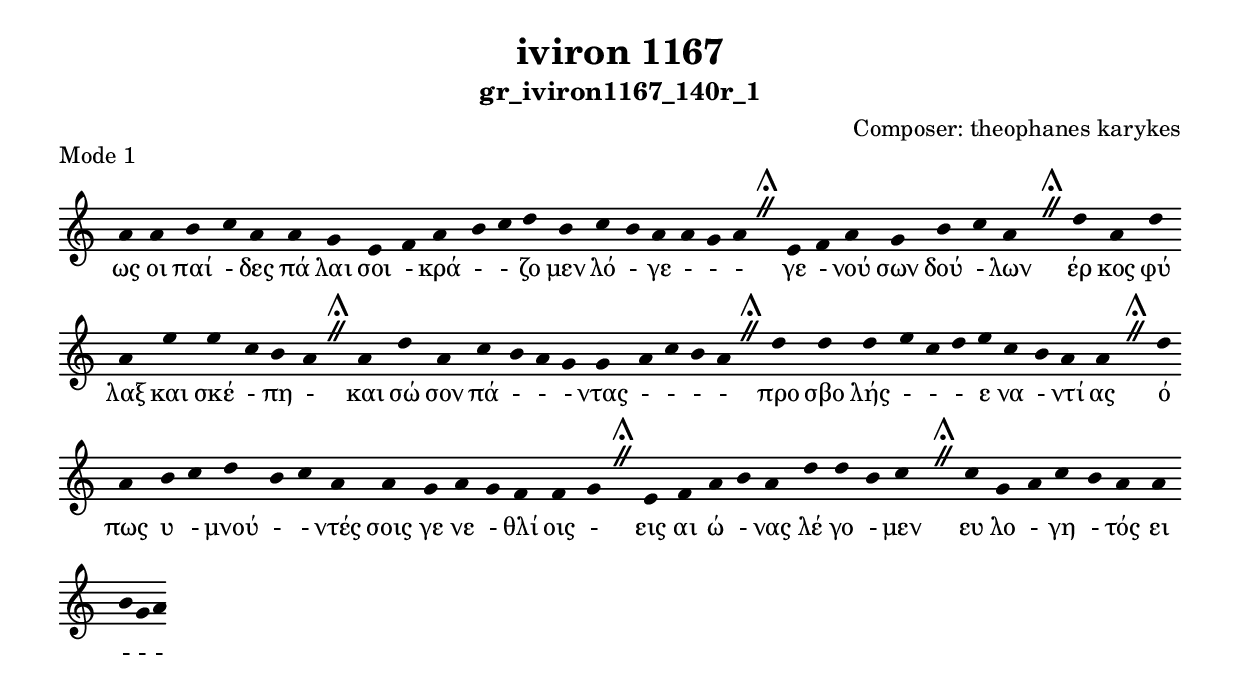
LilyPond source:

\include "gregorian.ly"

	\header {
 	  title = "iviron 1167"
	  subtitle = "gr_iviron1167_140r_1"
	  composer = "Composer: theophanes karykes"
	  piece = "Mode 1"
	}

	chant = {
	  a'4 a'4 b'4 c''4 a'4 a'4 g'4 e'4 f'4 a'4 b'4 c''4 d''4 b'4 c''4 b'4 a'4 a'4 g'4 a'4 \divisioMaior
 e'4 f'4 a'4 g'4 b'4 c''4 a'4 \divisioMaior
 d''4 a'4 d''4 a'4 e''4 e''4 c''4 b'4 a'4 \divisioMaior
 a'4 d''4 a'4 c''4 b'4 a'4 g'4 g'4 a'4 c''4 b'4 a'4 \divisioMaior
 d''4 d''4 d''4 e''4 c''4 d''4 e''4 c''4 b'4 a'4 a'4 \divisioMaior
 d''4 a'4 b'4 c''4 d''4 b'4 c''4 a'4 a'4 g'4 a'4 g'4 f'4 f'4 g'4 \divisioMaior
 e'4 f'4 a'4 b'4 a'4 d''4 d''4 b'4 c''4 \divisioMaior
 c''4 g'4 a'4 c''4 b'4 a'4 a'4 b'4 g'4 a'4\finalis
	}

	verba = \lyricmode {ως οι παί - δες πά λαι σοι - κρά -  - ζο μεν λό - γε -  -  - 
γε - νού σων δού - λων 
έρ κος φύ λαξ και σκέ - πη - 
και σώ σον πά -  -  - ντας -  -  -  - 
προ σβο λής -  -  - ε να - ντί ας 
ό πως υ - μνού -  - ντές σοις γε νε - θλί οις - 
εις αι ώ - νας λέ γο - μεν 
ευ λο - γη - τός ει -  -  - 
	}


	\score {
	  \new Staff <<
	  \new Voice = "melody" \chant
	  \new Lyrics = "one" \lyricsto melody \verba
	  >>
	  \layout {
	    \context {
	      \Staff
	      \remove "Time_signature_engraver"
	      \remove "Bar_engraver"
	    }
	    \context {
	      \Voice
	      \remove "Stem_engraver"
	    }
	  }
	}